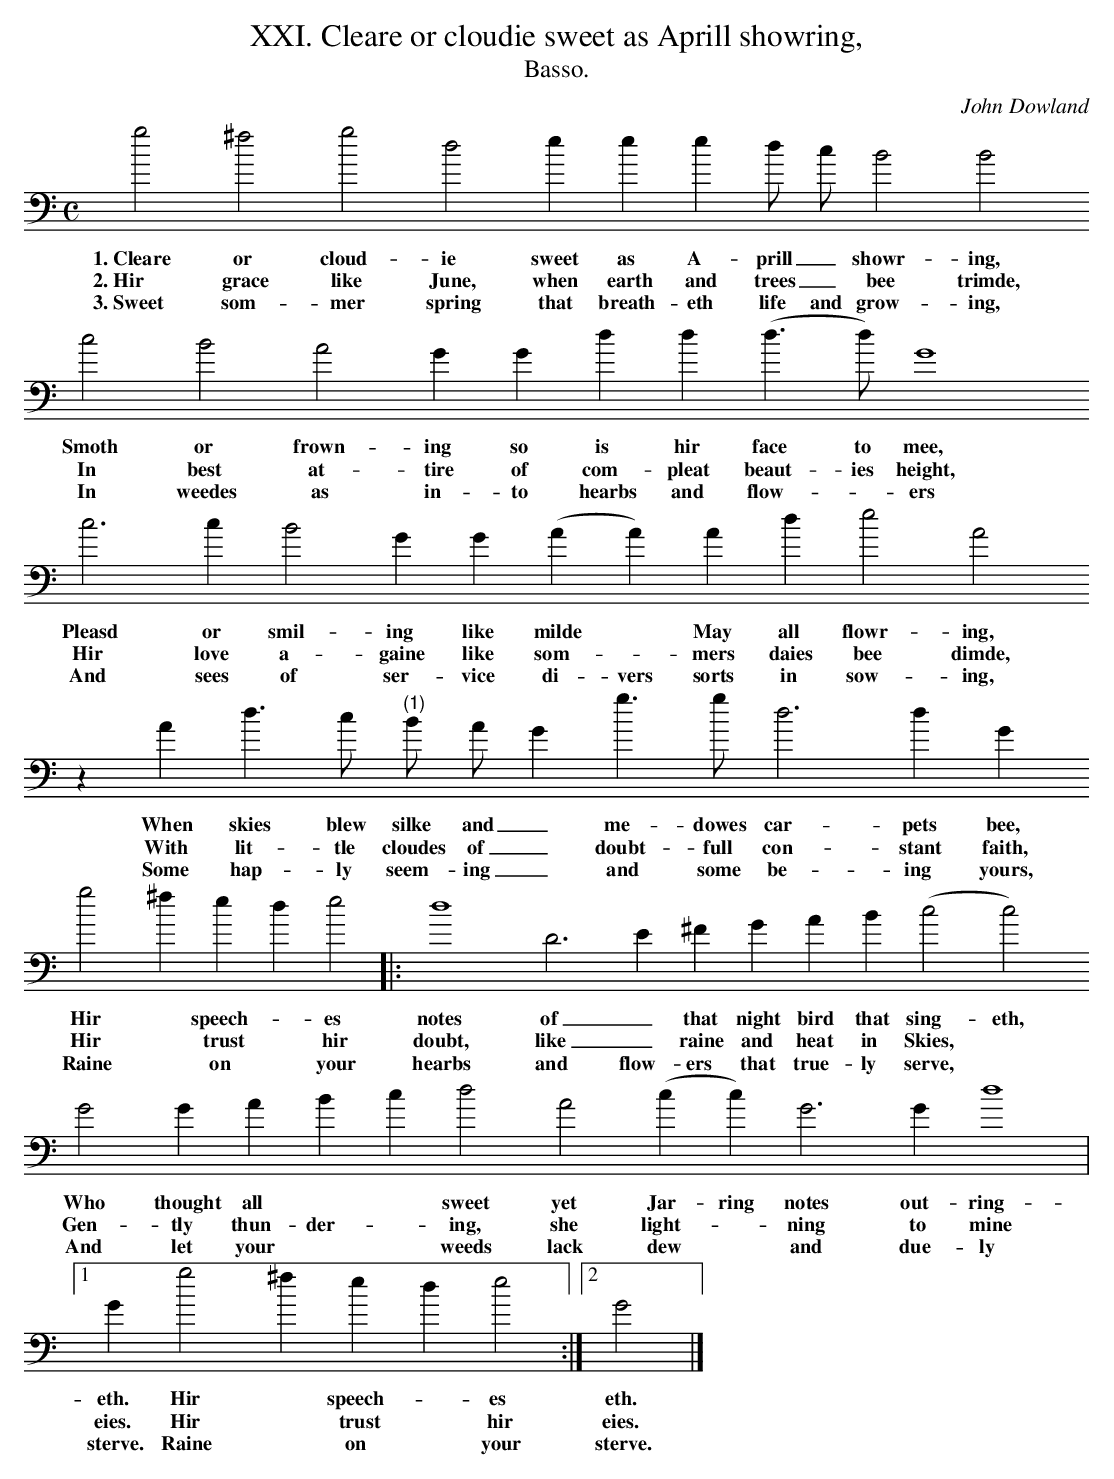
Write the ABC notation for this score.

X:1
T:XXI. Cleare or cloudie sweet as Aprill showring,
T:Basso.
C:John Dowland
M:C
L:1/4
K:G mix bass
g2 ^f2 g2 d2 e e e d/ c/ B2 B2
w: 1.~Cleare or cloud- ie sweet as A- prill _ showr- ing,
w: 2.~Hir grace like June, when earth and trees _ bee trimde,
w: 3.~Sweet som- mer spring that breath- eth life  and grow- ing,
c2 B2 A2 G G d d (d > d) G4
w: Smoth or frown- ing so is hir face to mee,
w: In best at- tire of com- pleat beaut- ies height,
w: In weedes as in- to hearbs and flow- * ers
c3 c B2 G G (A A) A d e2 A2
w: Pleasd or smil- ing like milde * May all flowr- ing,
w: Hir love a- gaine like som- * mers daies bee dimde,
w: And sees of ser- vice di- vers sorts in sow- ing,
z A d > c "(1)"B/ A/ G g > g  d3 d G
w: When skies blew silke and _ me- dowes car- pets bee,
w: With lit- tle cloudes of _ doubt- full con- stant faith,
w: Some hap- ly seem- ing _ and some be- ing yours,
g2 ^f e d e2 |: d4 D3 E ^F G A B (c2 c2)
w: Hir * speech- * es notes of _ that night bird that sing- eth,
w: Hir * trust * hir doubt, like _ raine and heat in Skies, *
w: Raine * on * your hearbs and flow- ers that true- ly serve, *
G2 G A B c d2 A2 (c c) G3 G d4 |1 G g2 ^f e d e2 :|2 G2 |]
w: Who thought all * * sweet yet Jar- ring notes out- ring- eth. Hir * speech- * es eth.
w: Gen- tly thun- der- * ing, she light- * ning to mine eies. Hir * trust * hir eies.
w: And let your * * weeds lack dew * and due- ly sterve. Raine * on * your sterve.
